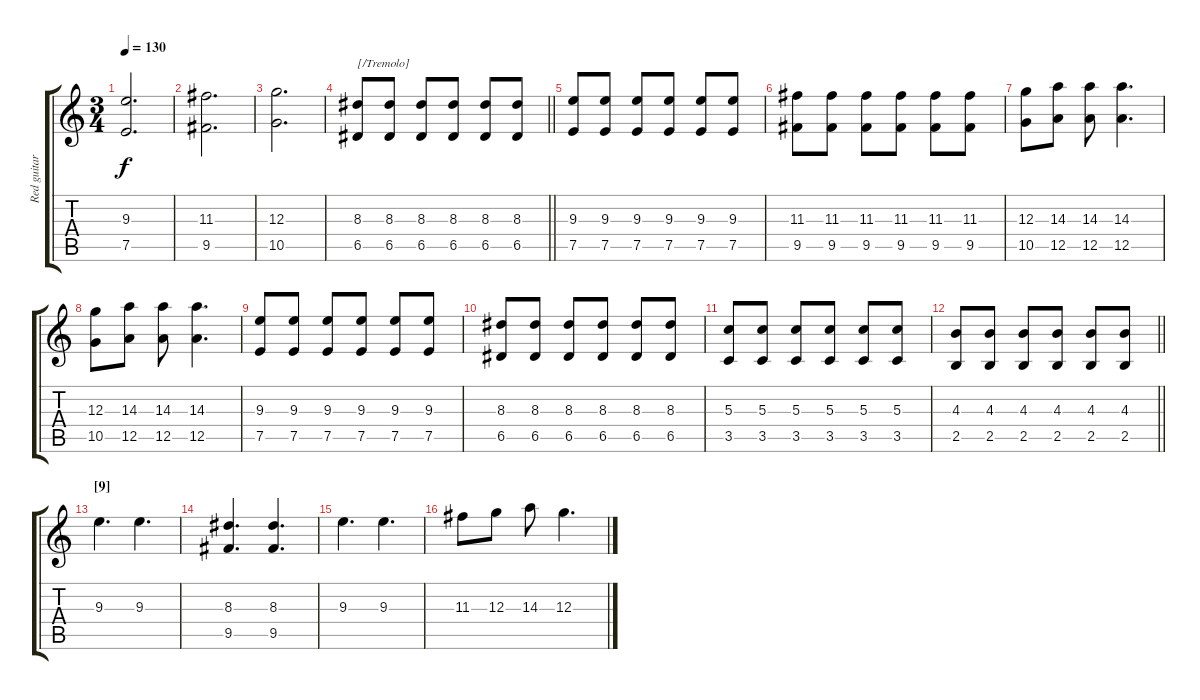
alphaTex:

\track ("Red guitar" "Red guitar") {instrument overdrivenguitar}
\staff {score tabs}
\tuning (E4 B3 G3 D3 A2 E2) {hide}
\ts (3 4)
\tempo 130
\clef g2
\ks c
(9.3 7.5).2{d dy f} |
(11.3 9.5).2{d} |
(12.3 10.5).2{d} |
\barLineRight lightlight
(8.3 6.5).8{txt "[/Tremolo]"} (8.3 6.5).8 (8.3 6.5).8 (8.3 6.5).8 (8.3 6.5).8 (8.3 6.5).8 |
\section ("" "")
(9.3 7.5).8 (9.3 7.5).8 (9.3 7.5).8 (9.3 7.5).8 (9.3 7.5).8 (9.3 7.5).8 |
(11.3 9.5).8 (11.3 9.5).8 (11.3 9.5).8 (11.3 9.5).8 (11.3 9.5).8 (11.3 9.5).8 |
(12.3 10.5).8 (14.3 12.5).8 (14.3 12.5).8 (14.3 12.5).4{d} |
(12.3 10.5).8 (14.3 12.5).8 (14.3 12.5).8 (14.3 12.5).4{d} |
(9.3 7.5).8 (9.3 7.5).8 (9.3 7.5).8 (9.3 7.5).8 (9.3 7.5).8 (9.3 7.5).8 |
(8.3 6.5).8 (8.3 6.5).8 (8.3 6.5).8 (8.3 6.5).8 (8.3 6.5).8 (8.3 6.5).8 |
(5.3 3.5).8 (5.3 3.5).8 (5.3 3.5).8 (5.3 3.5).8 (5.3 3.5).8 (5.3 3.5).8 |
\barLineRight lightlight
(4.3 2.5).8 (4.3 2.5).8 (4.3 2.5).8 (4.3 2.5).8 (4.3 2.5).8 (4.3 2.5).8 |
\section ("" "[9]")
9.3.4{d} 9.3.4{d} |
(8.3 9.5).4{d} (8.3 9.5).4{d} |
9.3.4{d} 9.3.4{d} |
11.3.8 12.3.8 14.3.8 12.3.4{d}
